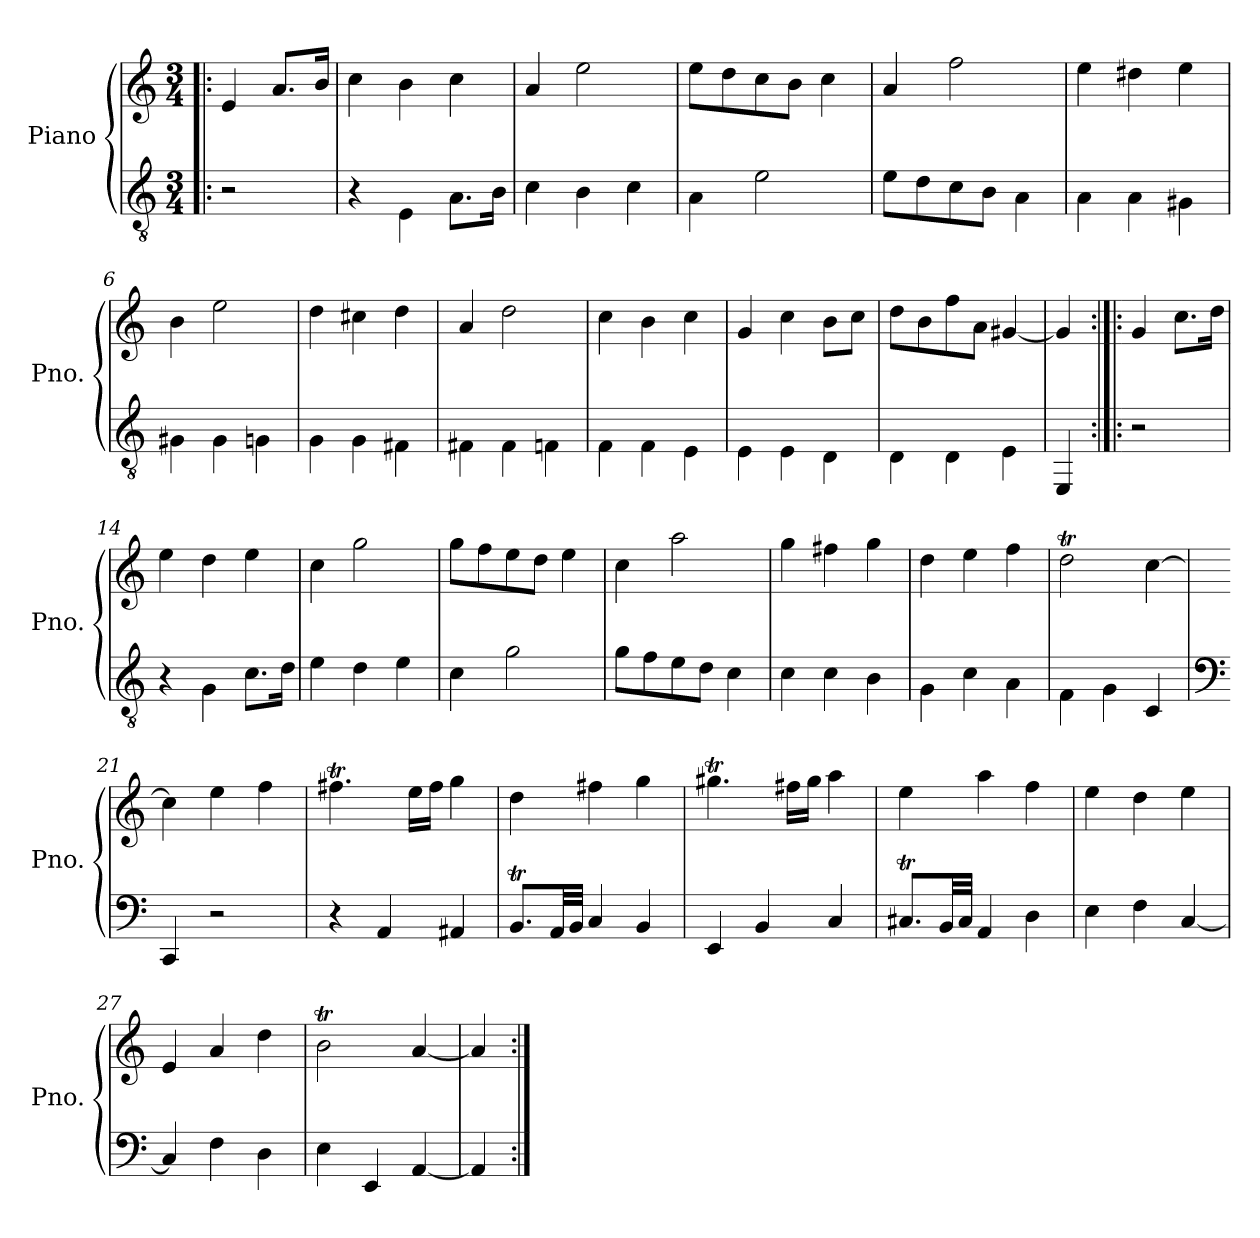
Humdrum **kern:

**kern	**kern	**dynam
*part1	*part1	*part1
*staff2	*staff1	*staff1/2
*I"Piano	*	*
*I'Pno.	*	*
*clefGv2	*clefG2	*
*k[]	*k[]	*
*M3/4	*M3/4	*
*MM135	*MM135	*
=!|:	=!|:	=!|:
!	!	!LO:DY:b=2
!	!	!LO:DY:n=1:b
2r	4e/	mp mp
.	8.a/L	.
.	16b/Jk	.
=1	=1	=1
4r	4cc\	.
4E\	4b\	.
8.A\L	4cc\	.
16B\Jk	.	.
=2	=2	=2
4c\	4a/	.
4B\	2ee\	.
4c\	.	.
=3	=3	=3
4A\	8ee\L	.
.	8dd\	.
2e\	8cc\	.
.	8b\J	.
.	4cc\	.
=4	=4	=4
8e\L	4a/	.
8d\	.	.
8c\	2ff\	.
8B\J	.	.
4A\	.	.
=5	=5	=5
4A\	4ee\	.
4A\	4dd#X\	.
4G#X\	4ee\	.
=6	=6	=6
4G#X\	4b\	.
4G#\	2ee\	.
4Gn\	.	.
!!LO:LB:g=z
=7	=7	=7
4G\	4dd\	.
4G\	4cc#X\	.
4F#X\	4dd\	.
=8	=8	=8
4F#X\	4a/	.
4F#\	2dd\	.
4Fn\	.	.
=9	=9	=9
4F\	4cc\	.
4F\	4b\	.
4E\	4cc\	.
=10	=10	=10
4E\	4g/	.
4E\	4cc\	.
4D\	8b\L	.
.	8cc\J	.
=11	=11	=11
4D\	8dd\L	.
.	8b\	.
4D\	8ff\	.
.	8a\J	.
4E\	[4g#X/	.
=12	=12	=12
4EE/	4g#/]	.
!!LO:LB:g=z
=13:|!|:	=13:|!|:	=13:|!|:
2r	4g/	.
.	8.cc\L	.
.	16dd\Jk	.
=14	=14	=14
4r	4ee\	.
4G\	4dd\	.
8.c\L	4ee\	.
16d\Jk	.	.
=15	=15	=15
4e\	4cc\	.
4d\	2gg\	.
4e\	.	.
=16	=16	=16
4c\	8gg\L	.
.	8ff\	.
2g\	8ee\	.
.	8dd\J	.
.	4ee\	.
=17	=17	=17
8g\L	4cc\	.
8f\	.	.
8e\	2aa\	.
8d\J	.	.
4c\	.	.
=18	=18	=18
4c\	4gg\	.
4c\	4ff#X\	.
4B\	4gg\	.
=19	=19	=19
4G\	4dd\	.
4c\	4ee\	.
4A\	4ff\	.
=20	=20	=20
4F\	2ddT\	.
4G\	.	.
4C/	[4cc\	.
!!LO:LB:g=z
=21	=21	=21
*clefF4	*	*
4CC/	4cc\]	.
2r	4ee\	.
.	4ff\	.
=22	=22	=22
4r	4.ff#Xt\	.
4AA/	.	.
.	16ee\LL	.
.	16ff#\JJ	.
4AA#X/	4gg\	.
=23	=23	=23
8.BBt/L	4dd\	.
32AA/LL	.	.
32BB/JJJ	.	.
4C/	4ff#X\	.
4BB/	4gg\	.
=24	=24	=24
4EE/	4.gg#Xt\	.
4BB/	.	.
.	16ff#X\LL	.
.	16gg#\JJ	.
4C/	4aa\	.
=25	=25	=25
8.C#Xt/L	4ee\	.
32BB/LL	.	.
32C#/JJJ	.	.
4AA/	4aa\	.
4D\	4ff\	.
=26	=26	=26
4E\	4ee\	.
4F\	4dd\	.
[4C/	4ee\	.
=27	=27	=27
4C/]	4e/	.
4F\	4a/	.
4D\	4dd\	.
=28	=28	=28
4E\	2bt\	.
4EE/	.	.
[4AA/	[4a/	.
=29	=29	=29
4AA/]	4a/]	.
=:|!	=:|!	=:|!
*-	*-	*-
